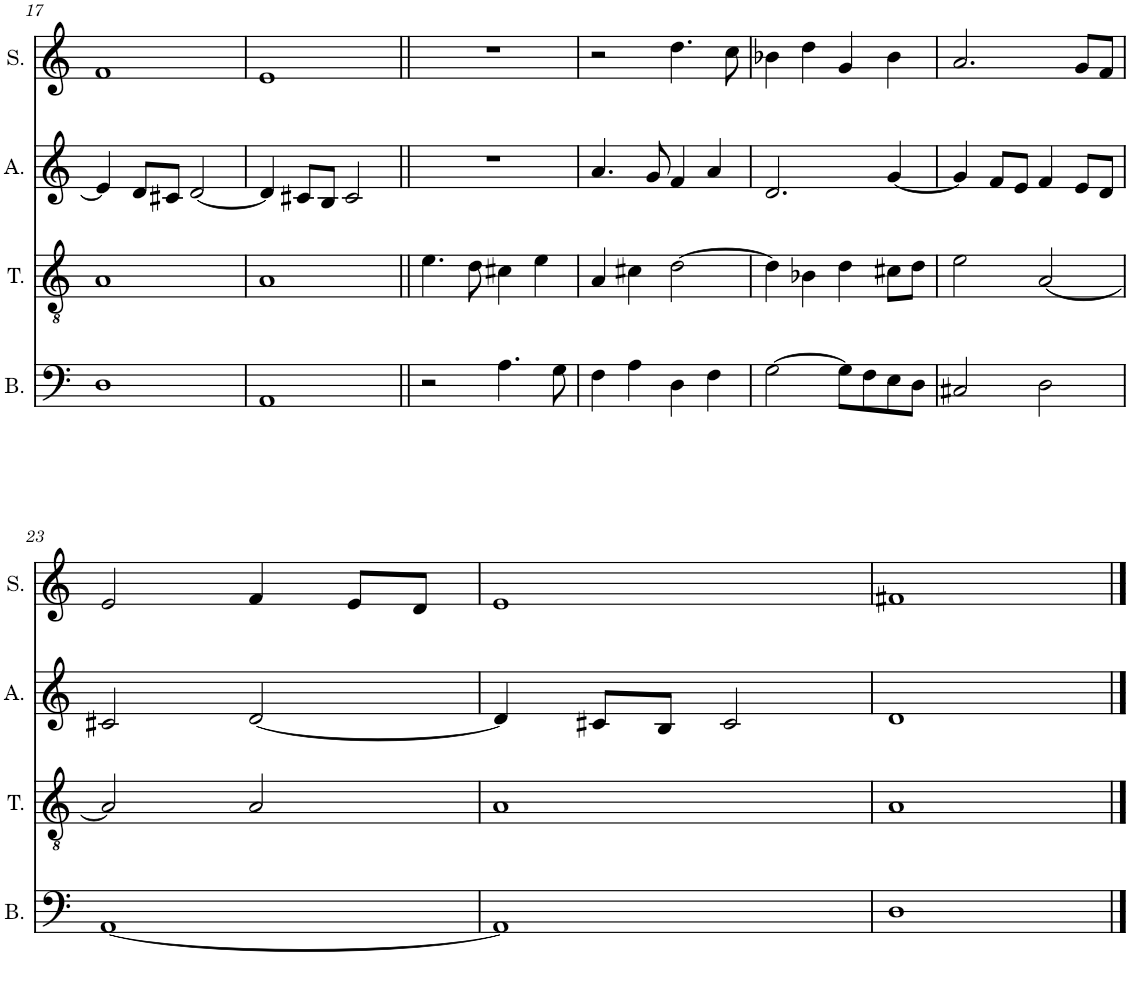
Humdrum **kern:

**kern	**kern	**kern	**kern
*part4	*part3	*part2	*part1
*staff4	*staff3	*staff2	*staff1
*I"Bass	*I"Tenor	*I"Alto	*I"Soprano
*I'B.	*I'T.	*I'A.	*I'S.
!!LO:PB:g=z
*clefF4	*clefGv2	*clefG2	*clefG2
*k[]	*k[]	*k[]	*k[]
*M4/4	*M4/4	*M4/4	*M4/4
=17	=17	=17	=17
1D	1A	4e/]	1f
.	.	8d/L	.
.	.	8c#X/J	.
.	.	[2d/	.
=18	=18	=18	=18
1AA	1A	4d/]	1e
.	.	8c#X/L	.
.	.	8B/J	.
.	.	2c#/	.
=19||	=19||	=19||	=19||
2r	4.e\	1r	1r
.	8d\	.	.
4.A\	4c#X\	.	.
.	4e\	.	.
8G\	.	.	.
=20	=20	=20	=20
4F\	4A/	4.a/	2r
4A\	4c#X\	.	.
.	.	8g/	.
4D\	[2d\	4f/	4.dd\
4F\	.	4a/	.
.	.	.	8cc\
=21	=21	=21	=21
[2G\	4d\]	2.d/	4b-X\
.	4B-X\	.	4dd\
8G\L]	4d\	.	4g/
8F\	.	.	.
8E\	8c#X\L	[4g/	4b-\
8D\J	8d\J	.	.
=22	=22	=22	=22
2C#X/	2e\	4g/]	2.a/
.	.	8f/L	.
.	.	8e/J	.
2D\	[2A/	4f/	.
.	.	8e/L	8g/L
.	.	8d/J	8f/J
!!LO:LB:g=z
=23	=23	=23	=23
[1AA	2A/]	2c#X/	2e/
.	2A/	[2d/	4f/
.	.	.	8e/L
.	.	.	8d/J
=24	=24	=24	=24
1AA]	1A	4d/]	1e
.	.	8c#X/L	.
.	.	8B/J	.
.	.	2c#/	.
=25	=25	=25	=25
1D	1A	1d	1f#X
==	==	==	==
*-	*-	*-	*-
